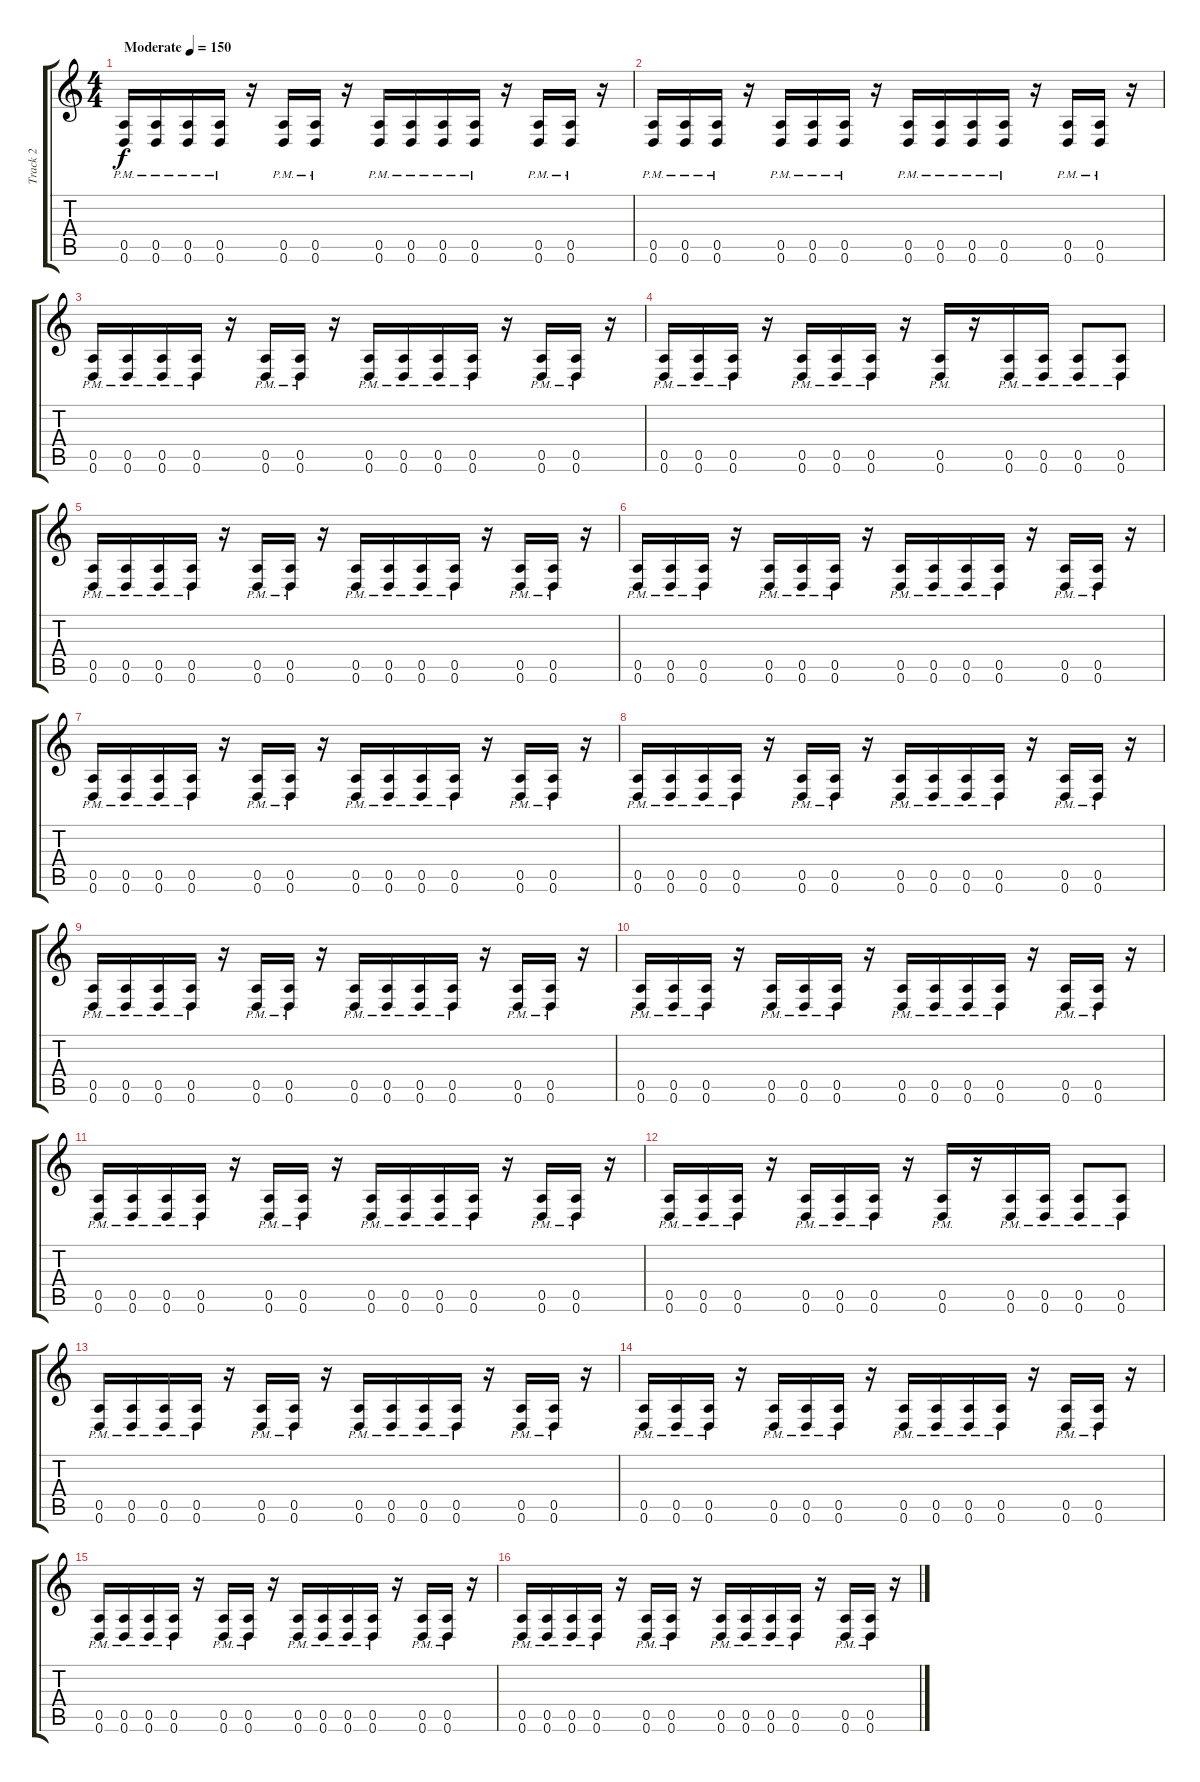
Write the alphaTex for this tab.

\track ("Track 2" "Track 2") {instrument distortionguitar}
\staff {score tabs}
\tuning (E4 B3 G3 D3 A2 D2) {hide}
\ts (4 4)
\tempo (150 "Moderate")
\clef g2
\ks c
(0.5{pm} 0.6{pm}).16{dy f instrument distortionguitar} (0.5{pm} 0.6{pm}).16 (0.5{pm} 0.6{pm}).16 (0.5{pm} 0.6{pm}).16 r.16 (0.5{pm} 0.6{pm}).16 (0.5{pm} 0.6{pm}).16 r.16 (0.5{pm} 0.6{pm}).16 (0.5{pm} 0.6{pm}).16 (0.5{pm} 0.6{pm}).16 (0.5{pm} 0.6{pm}).16 r.16 (0.5{pm} 0.6{pm}).16 (0.5{pm} 0.6{pm}).16 r.16 |
(0.5{pm} 0.6{pm}).16 (0.5{pm} 0.6{pm}).16 (0.5{pm} 0.6{pm}).16 r.16 (0.5{pm} 0.6{pm}).16 (0.5{pm} 0.6{pm}).16 (0.5{pm} 0.6{pm}).16 r.16 (0.5{pm} 0.6{pm}).16 (0.5{pm} 0.6{pm}).16 (0.5{pm} 0.6{pm}).16 (0.5{pm} 0.6{pm}).16 r.16 (0.5{pm} 0.6{pm}).16 (0.5{pm} 0.6{pm}).16 r.16 |
(0.5{pm} 0.6{pm}).16 (0.5{pm} 0.6{pm}).16 (0.5{pm} 0.6{pm}).16 (0.5{pm} 0.6{pm}).16 r.16 (0.5{pm} 0.6{pm}).16 (0.5{pm} 0.6{pm}).16 r.16 (0.5{pm} 0.6{pm}).16 (0.5{pm} 0.6{pm}).16 (0.5{pm} 0.6{pm}).16 (0.5{pm} 0.6{pm}).16 r.16 (0.5{pm} 0.6{pm}).16 (0.5{pm} 0.6{pm}).16 r.16 |
(0.5{pm} 0.6{pm}).16 (0.5{pm} 0.6{pm}).16 (0.5{pm} 0.6{pm}).16 r.16 (0.5{pm} 0.6{pm}).16 (0.5{pm} 0.6{pm}).16 (0.5{pm} 0.6{pm}).16 r.16 (0.5{pm} 0.6{pm}).16 r.16 (0.5{pm} 0.6{pm}).16 (0.5{pm} 0.6{pm}).16 (0.5{pm} 0.6{pm}).8 (0.5{pm} 0.6{pm}).8 |
(0.5{pm} 0.6{pm}).16 (0.5{pm} 0.6{pm}).16 (0.5{pm} 0.6{pm}).16 (0.5{pm} 0.6{pm}).16 r.16 (0.5{pm} 0.6{pm}).16 (0.5{pm} 0.6{pm}).16 r.16 (0.5{pm} 0.6{pm}).16 (0.5{pm} 0.6{pm}).16 (0.5{pm} 0.6{pm}).16 (0.5{pm} 0.6{pm}).16 r.16 (0.5{pm} 0.6{pm}).16 (0.5{pm} 0.6{pm}).16 r.16 |
(0.5{pm} 0.6{pm}).16 (0.5{pm} 0.6{pm}).16 (0.5{pm} 0.6{pm}).16 r.16 (0.5{pm} 0.6{pm}).16 (0.5{pm} 0.6{pm}).16 (0.5{pm} 0.6{pm}).16 r.16 (0.5{pm} 0.6{pm}).16 (0.5{pm} 0.6{pm}).16 (0.5{pm} 0.6{pm}).16 (0.5{pm} 0.6{pm}).16 r.16 (0.5{pm} 0.6{pm}).16 (0.5{pm} 0.6{pm}).16 r.16 |
(0.5{pm} 0.6{pm}).16 (0.5{pm} 0.6{pm}).16 (0.5{pm} 0.6{pm}).16 (0.5{pm} 0.6{pm}).16 r.16 (0.5{pm} 0.6{pm}).16 (0.5{pm} 0.6{pm}).16 r.16 (0.5{pm} 0.6{pm}).16 (0.5{pm} 0.6{pm}).16 (0.5{pm} 0.6{pm}).16 (0.5{pm} 0.6{pm}).16 r.16 (0.5{pm} 0.6{pm}).16 (0.5{pm} 0.6{pm}).16 r.16 |
(0.5{pm} 0.6{pm}).16 (0.5{pm} 0.6{pm}).16 (0.5{pm} 0.6{pm}).16 (0.5{pm} 0.6{pm}).16 r.16 (0.5{pm} 0.6{pm}).16 (0.5{pm} 0.6{pm}).16 r.16 (0.5{pm} 0.6{pm}).16 (0.5{pm} 0.6{pm}).16 (0.5{pm} 0.6{pm}).16 (0.5{pm} 0.6{pm}).16 r.16 (0.5{pm} 0.6{pm}).16 (0.5{pm} 0.6{pm}).16 r.16 |
(0.5{pm} 0.6{pm}).16 (0.5{pm} 0.6{pm}).16 (0.5{pm} 0.6{pm}).16 (0.5{pm} 0.6{pm}).16 r.16 (0.5{pm} 0.6{pm}).16 (0.5{pm} 0.6{pm}).16 r.16 (0.5{pm} 0.6{pm}).16 (0.5{pm} 0.6{pm}).16 (0.5{pm} 0.6{pm}).16 (0.5{pm} 0.6{pm}).16 r.16 (0.5{pm} 0.6{pm}).16 (0.5{pm} 0.6{pm}).16 r.16 |
(0.5{pm} 0.6{pm}).16 (0.5{pm} 0.6{pm}).16 (0.5{pm} 0.6{pm}).16 r.16 (0.5{pm} 0.6{pm}).16 (0.5{pm} 0.6{pm}).16 (0.5{pm} 0.6{pm}).16 r.16 (0.5{pm} 0.6{pm}).16 (0.5{pm} 0.6{pm}).16 (0.5{pm} 0.6{pm}).16 (0.5{pm} 0.6{pm}).16 r.16 (0.5{pm} 0.6{pm}).16 (0.5{pm} 0.6{pm}).16 r.16 |
(0.5{pm} 0.6{pm}).16 (0.5{pm} 0.6{pm}).16 (0.5{pm} 0.6{pm}).16 (0.5{pm} 0.6{pm}).16 r.16 (0.5{pm} 0.6{pm}).16 (0.5{pm} 0.6{pm}).16 r.16 (0.5{pm} 0.6{pm}).16 (0.5{pm} 0.6{pm}).16 (0.5{pm} 0.6{pm}).16 (0.5{pm} 0.6{pm}).16 r.16 (0.5{pm} 0.6{pm}).16 (0.5{pm} 0.6{pm}).16 r.16 |
(0.5{pm} 0.6{pm}).16 (0.5{pm} 0.6{pm}).16 (0.5{pm} 0.6{pm}).16 r.16 (0.5{pm} 0.6{pm}).16 (0.5{pm} 0.6{pm}).16 (0.5{pm} 0.6{pm}).16 r.16 (0.5{pm} 0.6{pm}).16 r.16 (0.5{pm} 0.6{pm}).16 (0.5{pm} 0.6{pm}).16 (0.5{pm} 0.6{pm}).8 (0.5{pm} 0.6{pm}).8 |
(0.5{pm} 0.6{pm}).16 (0.5{pm} 0.6{pm}).16 (0.5{pm} 0.6{pm}).16 (0.5{pm} 0.6{pm}).16 r.16 (0.5{pm} 0.6{pm}).16 (0.5{pm} 0.6{pm}).16 r.16 (0.5{pm} 0.6{pm}).16 (0.5{pm} 0.6{pm}).16 (0.5{pm} 0.6{pm}).16 (0.5{pm} 0.6{pm}).16 r.16 (0.5{pm} 0.6{pm}).16 (0.5{pm} 0.6{pm}).16 r.16 |
(0.5{pm} 0.6{pm}).16 (0.5{pm} 0.6{pm}).16 (0.5{pm} 0.6{pm}).16 r.16 (0.5{pm} 0.6{pm}).16 (0.5{pm} 0.6{pm}).16 (0.5{pm} 0.6{pm}).16 r.16 (0.5{pm} 0.6{pm}).16 (0.5{pm} 0.6{pm}).16 (0.5{pm} 0.6{pm}).16 (0.5{pm} 0.6{pm}).16 r.16 (0.5{pm} 0.6{pm}).16 (0.5{pm} 0.6{pm}).16 r.16 |
(0.5{pm} 0.6{pm}).16 (0.5{pm} 0.6{pm}).16 (0.5{pm} 0.6{pm}).16 (0.5{pm} 0.6{pm}).16 r.16 (0.5{pm} 0.6{pm}).16 (0.5{pm} 0.6{pm}).16 r.16 (0.5{pm} 0.6{pm}).16 (0.5{pm} 0.6{pm}).16 (0.5{pm} 0.6{pm}).16 (0.5{pm} 0.6{pm}).16 r.16 (0.5{pm} 0.6{pm}).16 (0.5{pm} 0.6{pm}).16 r.16 |
(0.5{pm} 0.6{pm}).16 (0.5{pm} 0.6{pm}).16 (0.5{pm} 0.6{pm}).16 (0.5{pm} 0.6{pm}).16 r.16 (0.5{pm} 0.6{pm}).16 (0.5{pm} 0.6{pm}).16 r.16 (0.5{pm} 0.6{pm}).16 (0.5{pm} 0.6{pm}).16 (0.5{pm} 0.6{pm}).16 (0.5{pm} 0.6{pm}).16 r.16 (0.5{pm} 0.6{pm}).16 (0.5{pm} 0.6{pm}).16 r.16
